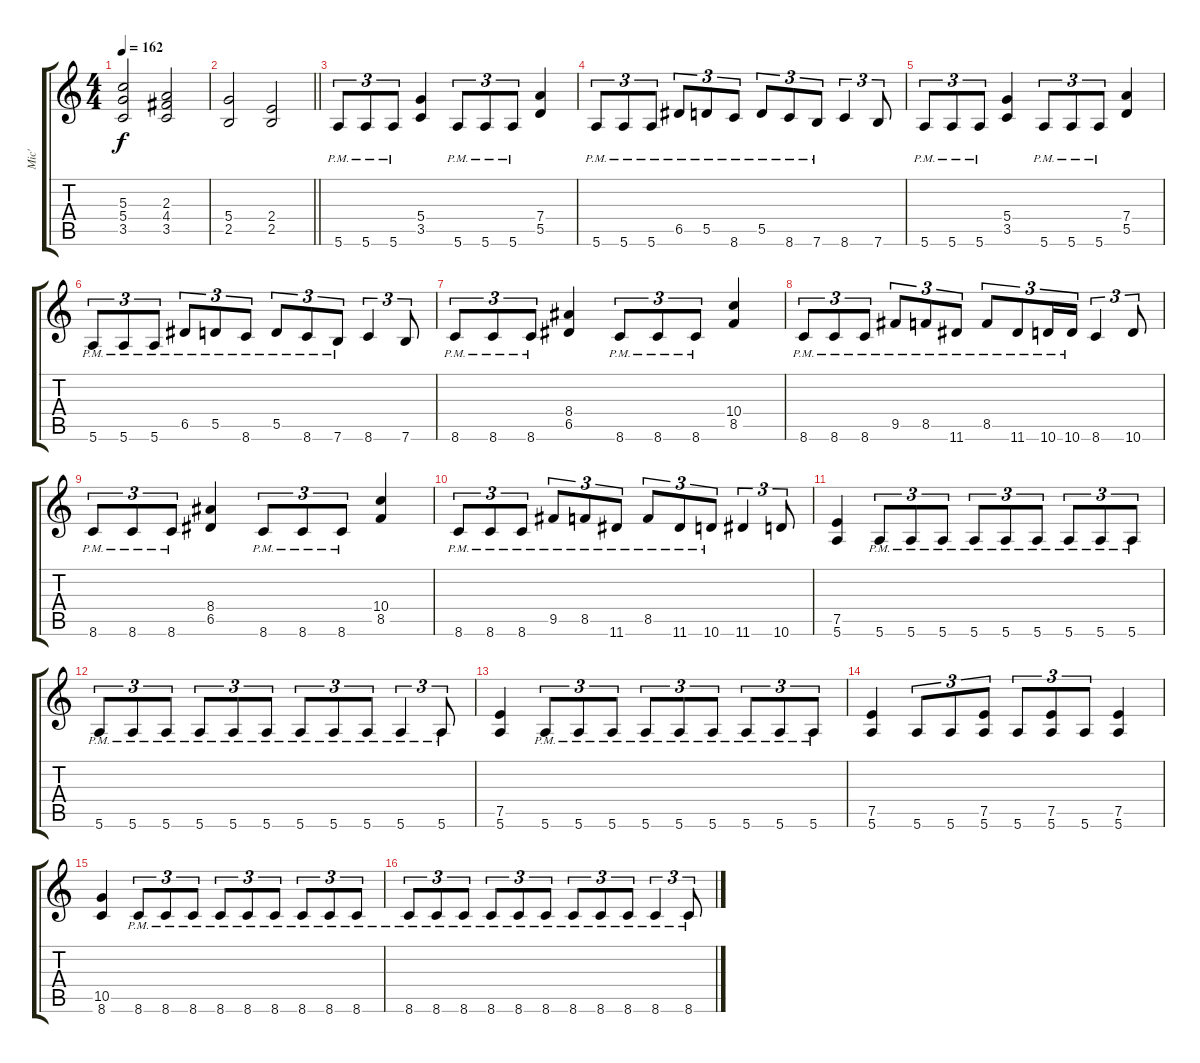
\track ("Mic'" "Mic'") {instrument distortionguitar}
\staff {score tabs}
\tuning (E4 B3 G3 D3 A2 E2) {hide}
\ts (4 4)
\tempo 162
\clef g2
\ks c
(5.3 5.4 3.5).2{dy f} (2.3 4.4 3.5).2 |
\barLineRight lightlight
(5.4 2.5).2 (2.4 2.5).2 |
5.6{pm}.8{tu (3 2)} 5.6{pm}.8{tu (3 2)} 5.6{pm}.8{tu (3 2)} (5.4 3.5).4 5.6{pm}.8{tu (3 2)} 5.6{pm}.8{tu (3 2)} 5.6{pm}.8{tu (3 2)} (7.4 5.5).4 |
5.6{pm}.8{tu (3 2)} 5.6{pm}.8{tu (3 2)} 5.6{pm}.8{tu (3 2)} 6.5{pm}.8{tu (3 2)} 5.5{pm}.8{tu (3 2)} 8.6{pm}.8{tu (3 2)} 5.5{pm}.8{tu (3 2)} 8.6{pm}.8{tu (3 2)} 7.6{pm}.8{tu (3 2)} 8.6.4{tu (3 2)} 7.6.8{tu (3 2)} |
5.6{pm}.8{tu (3 2)} 5.6{pm}.8{tu (3 2)} 5.6{pm}.8{tu (3 2)} (5.4 3.5).4 5.6{pm}.8{tu (3 2)} 5.6{pm}.8{tu (3 2)} 5.6{pm}.8{tu (3 2)} (7.4 5.5).4 |
5.6{pm}.8{tu (3 2)} 5.6{pm}.8{tu (3 2)} 5.6{pm}.8{tu (3 2)} 6.5{pm}.8{tu (3 2)} 5.5{pm}.8{tu (3 2)} 8.6{pm}.8{tu (3 2)} 5.5{pm}.8{tu (3 2)} 8.6{pm}.8{tu (3 2)} 7.6{pm}.8{tu (3 2)} 8.6.4{tu (3 2)} 7.6.8{tu (3 2)} |
8.6{pm}.8{tu (3 2)} 8.6{pm}.8{tu (3 2)} 8.6{pm}.8{tu (3 2)} (8.4 6.5).4 8.6{pm}.8{tu (3 2)} 8.6{pm}.8{tu (3 2)} 8.6{pm}.8{tu (3 2)} (10.4 8.5).4 |
8.6{pm}.8{tu (3 2)} 8.6{pm}.8{tu (3 2)} 8.6{pm}.8{tu (3 2)} 9.5{pm}.8{tu (3 2)} 8.5{pm}.8{tu (3 2)} 11.6{pm}.8{tu (3 2)} 8.5{pm}.8{tu (3 2)} 11.6{pm}.8{tu (3 2)} 10.6{pm}.16{tu (3 2)} 10.6{pm}.16{tu (3 2)} 8.6.4{tu (3 2)} 10.6.8{tu (3 2)} |
8.6{pm}.8{tu (3 2)} 8.6{pm}.8{tu (3 2)} 8.6{pm}.8{tu (3 2)} (8.4 6.5).4 8.6{pm}.8{tu (3 2)} 8.6{pm}.8{tu (3 2)} 8.6{pm}.8{tu (3 2)} (10.4 8.5).4 |
8.6{pm}.8{tu (3 2)} 8.6{pm}.8{tu (3 2)} 8.6{pm}.8{tu (3 2)} 9.5{pm}.8{tu (3 2)} 8.5{pm}.8{tu (3 2)} 11.6{pm}.8{tu (3 2)} 8.5{pm}.8{tu (3 2)} 11.6{pm}.8{tu (3 2)} 10.6{pm}.8{tu (3 2)} 11.6.4{tu (3 2)} 10.6.8{tu (3 2)} |
(7.5 5.6).4 5.6{pm}.8{tu (3 2)} 5.6{pm}.8{tu (3 2)} 5.6{pm}.8{tu (3 2)} 5.6{pm}.8{tu (3 2)} 5.6{pm}.8{tu (3 2)} 5.6{pm}.8{tu (3 2)} 5.6{pm}.8{tu (3 2)} 5.6{pm}.8{tu (3 2)} 5.6{pm}.8{tu (3 2)} |
5.6{pm}.8{tu (3 2)} 5.6{pm}.8{tu (3 2)} 5.6{pm}.8{tu (3 2)} 5.6{pm}.8{tu (3 2)} 5.6{pm}.8{tu (3 2)} 5.6{pm}.8{tu (3 2)} 5.6{pm}.8{tu (3 2)} 5.6{pm}.8{tu (3 2)} 5.6{pm}.8{tu (3 2)} 5.6{pm}.4{tu (3 2)} 5.6{pm}.8{tu (3 2)} |
(7.5 5.6).4 5.6{pm}.8{tu (3 2)} 5.6{pm}.8{tu (3 2)} 5.6{pm}.8{tu (3 2)} 5.6{pm}.8{tu (3 2)} 5.6{pm}.8{tu (3 2)} 5.6{pm}.8{tu (3 2)} 5.6{pm}.8{tu (3 2)} 5.6{pm}.8{tu (3 2)} 5.6{pm}.8{tu (3 2)} |
(7.5 5.6).4 5.6.8{tu (3 2)} 5.6.8{tu (3 2)} (7.5 5.6).8{tu (3 2)} 5.6.8{tu (3 2)} (7.5 5.6).8{tu (3 2)} 5.6.8{tu (3 2)} (7.5 5.6).4 |
(10.5 8.6).4 8.6{pm}.8{tu (3 2)} 8.6{pm}.8{tu (3 2)} 8.6{pm}.8{tu (3 2)} 8.6{pm}.8{tu (3 2)} 8.6{pm}.8{tu (3 2)} 8.6{pm}.8{tu (3 2)} 8.6{pm}.8{tu (3 2)} 8.6{pm}.8{tu (3 2)} 8.6{pm}.8{tu (3 2)} |
8.6{pm}.8{tu (3 2)} 8.6{pm}.8{tu (3 2)} 8.6{pm}.8{tu (3 2)} 8.6{pm}.8{tu (3 2)} 8.6{pm}.8{tu (3 2)} 8.6{pm}.8{tu (3 2)} 8.6{pm}.8{tu (3 2)} 8.6{pm}.8{tu (3 2)} 8.6{pm}.8{tu (3 2)} 8.6{pm}.4{tu (3 2)} 8.6{pm}.8{tu (3 2)}
